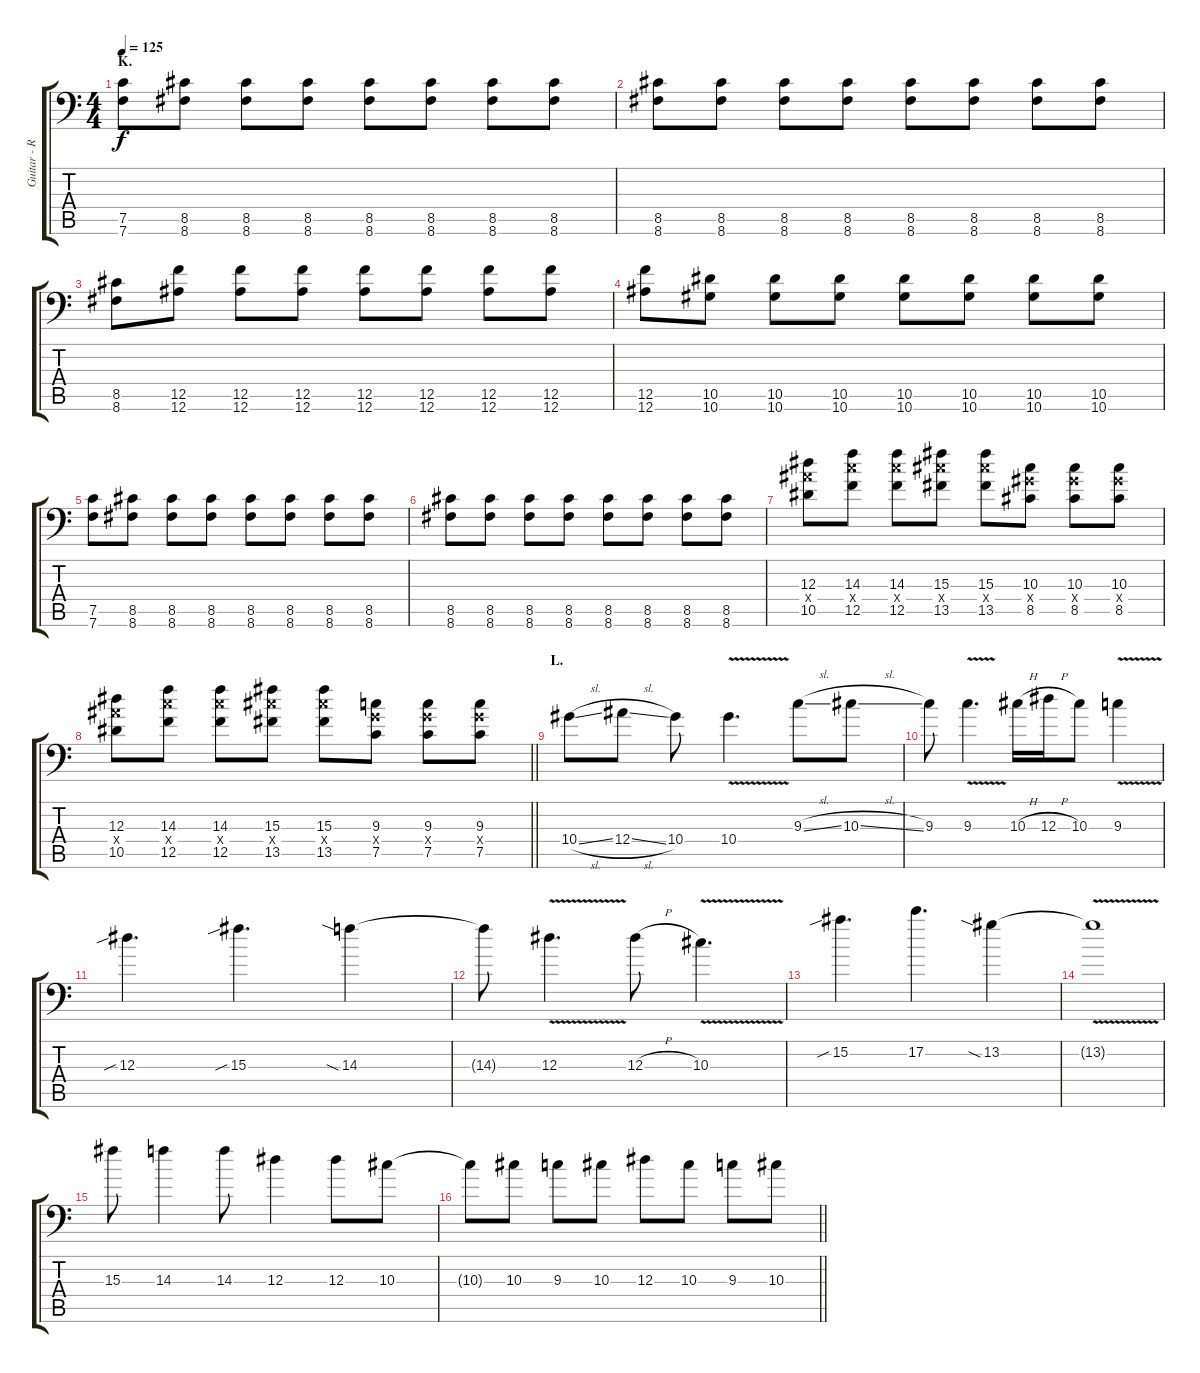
\track ("Guitar - Right" "Guitar - R") {instrument distortionguitar}
\staff {score tabs}
\tuning (C4 G3 Eb3 Bb2 F2 Bb1) {hide}
\ts (4 4)
\section ("" "K.")
\tempo 125
\clef f4
\ks c
(7.5 7.6).8{dy f} (8.5 8.6).8 (8.5 8.6).8 (8.5 8.6).8 (8.5 8.6).8 (8.5 8.6).8 (8.5 8.6).8 (8.5 8.6).8 |
(8.5 8.6).8 (8.5 8.6).8 (8.5 8.6).8 (8.5 8.6).8 (8.5 8.6).8 (8.5 8.6).8 (8.5 8.6).8 (8.5 8.6).8 |
(8.5 8.6).8 (12.5 12.6).8 (12.5 12.6).8 (12.5 12.6).8 (12.5 12.6).8 (12.5 12.6).8 (12.5 12.6).8 (12.5 12.6).8 |
(12.5 12.6).8 (10.5 10.6).8 (10.5 10.6).8 (10.5 10.6).8 (10.5 10.6).8 (10.5 10.6).8 (10.5 10.6).8 (10.5 10.6).8 |
(7.5 7.6).8 (8.5 8.6).8 (8.5 8.6).8 (8.5 8.6).8 (8.5 8.6).8 (8.5 8.6).8 (8.5 8.6).8 (8.5 8.6).8 |
(8.5 8.6).8 (8.5 8.6).8 (8.5 8.6).8 (8.5 8.6).8 (8.5 8.6).8 (8.5 8.6).8 (8.5 8.6).8 (8.5 8.6).8 |
(12.3 12.4{x} 10.5).8 (14.3 14.4{x} 12.5).8 (14.3 14.4{x} 12.5).8 (15.3 15.4{x} 13.5).8 (15.3 15.4{x} 13.5).8 (10.3 10.4{x} 8.5).8 (10.3 10.4{x} 8.5).8 (10.3 10.4{x} 8.5).8 |
\barLineRight lightlight
(12.3 12.4{x} 10.5).8 (14.3 14.4{x} 12.5).8 (14.3 14.4{x} 12.5).8 (15.3 15.4{x} 13.5).8 (15.3 15.4{x} 13.5).8 (9.3 9.4{x} 7.5).8 (9.3 9.4{x} 7.5).8 (9.3 9.4{x} 7.5).8 |
\section ("" "L.")
10.4{sl}.8 12.4{sl}.8 10.4.8 10.4{v}.4{d} 9.3{sl}.8 10.3{sl}.8 |
9.3.8 9.3{v}.4{d} 10.3{h}.16 12.3{h}.16 10.3.8 9.3{v}.4 |
12.3{sib}.4{d} 15.3{sib}.4{d} 14.3{sia}.4 |
14.3{t}.8 12.3{v}.4{d} 12.3{h}.8 10.3{v}.4{d} |
15.2{sib}.4{d} 17.2.4{d} 13.2{sia}.4 |
13.2{v t}.1 |
15.3.8 14.3.4 14.3.8 12.3.4 12.3.8 10.3.8 |
\barLineRight lightlight
10.3{t}.8 10.3.8 9.3.8 10.3.8 12.3.8 10.3.8 9.3.8 10.3.8
